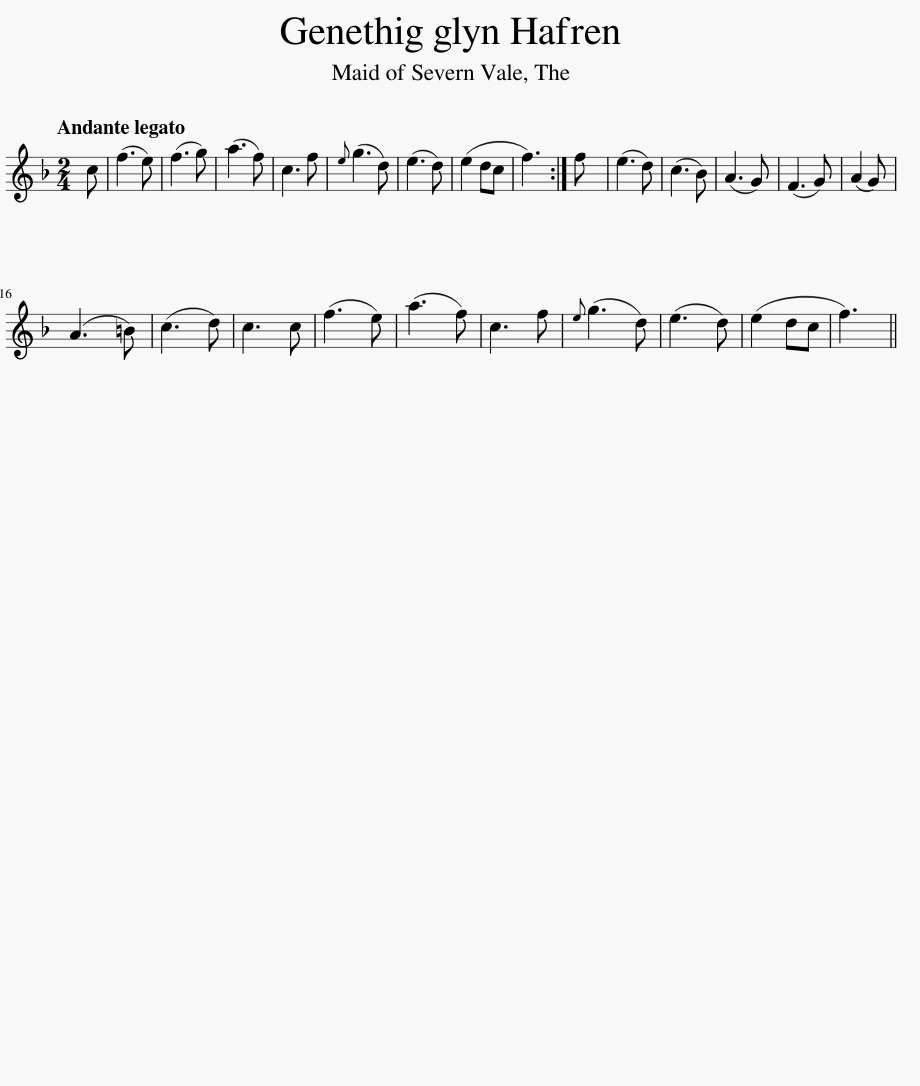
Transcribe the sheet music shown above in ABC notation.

X:1
L:1/8
Q:1/4=120
M:2/4
I:linebreak $
K:F
V:1 treble
V:1
 c | (f3 e) | (f3 g) | (a3 f) | c3 f | %5
{e} (g3 d) | (e3 d) | (e2 dc | f3) :| f | %10
 (e3 d) | (c3 B) | (A3 G) | (F3 G) | (A2 G) |$ %15
 (A3 =B) | (c3 d) | c3 c | (f3 e) | (a3 f) | %20
 c3 f |{e} (g3 d) | (e3 d) | (e2 dc | f3) || %25
